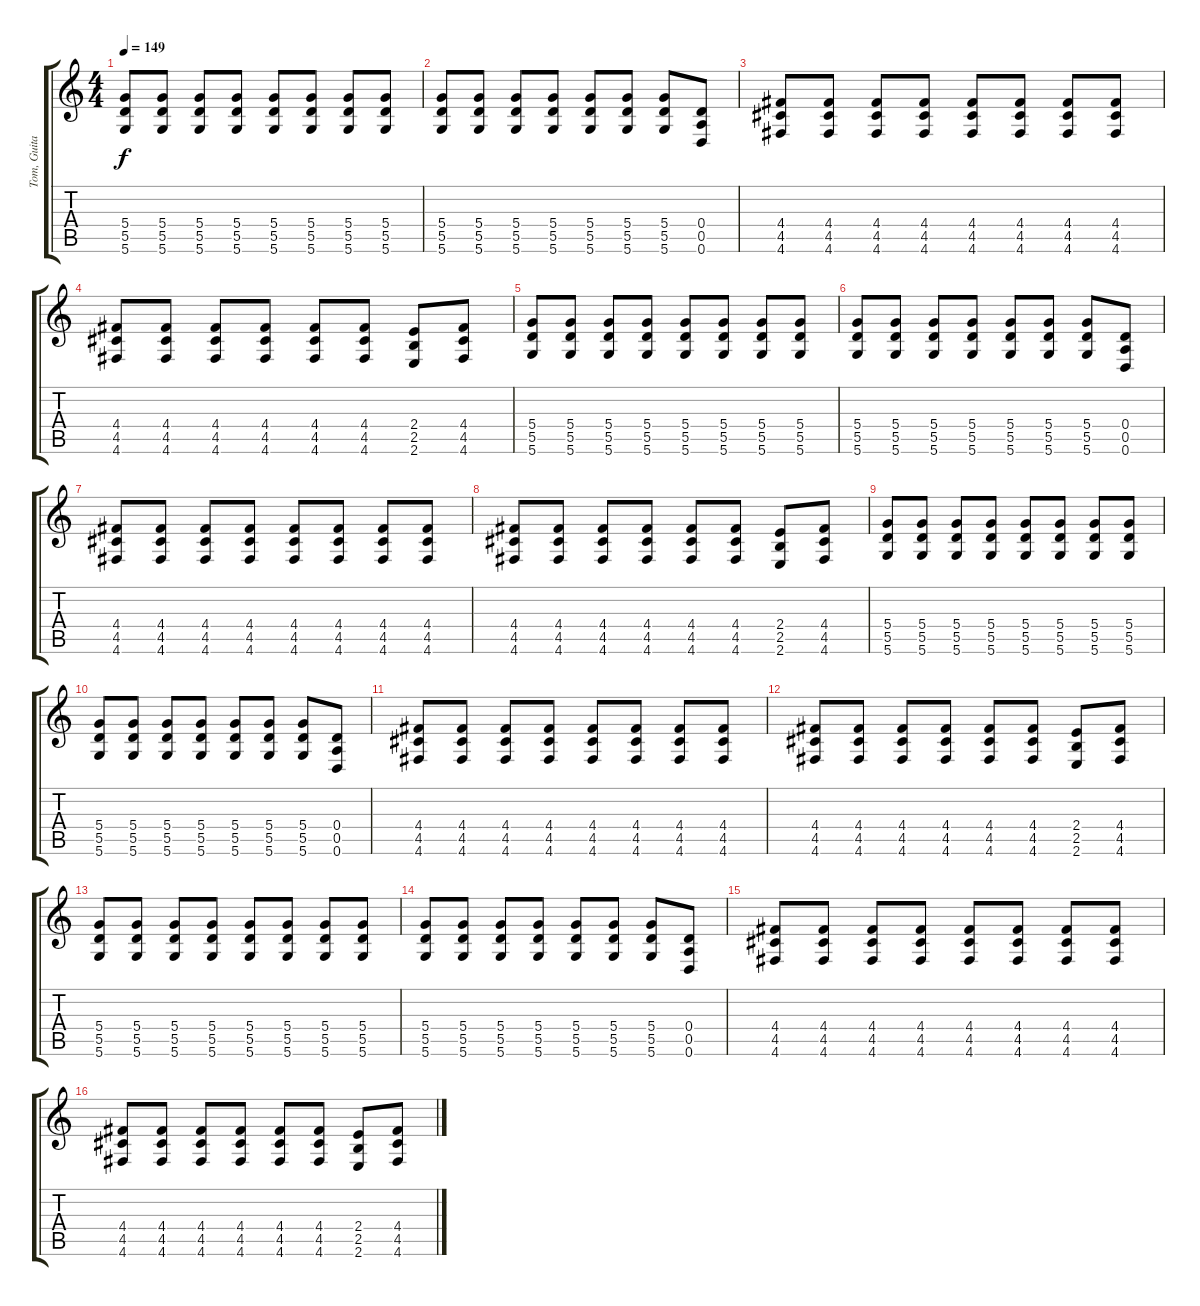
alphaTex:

\track ("Tom, Guitar 1 - {Tabbed by Peter B.}" "Tom, Guita") {instrument electricguitarclean}
\staff {score tabs}
\tuning (E4 B3 G3 D3 A2 D2) {hide}
\ts (4 4)
\tempo 149
\clef g2
\ks c
(5.4 5.5 5.6).8{dy f instrument distortionguitar} (5.4 5.5 5.6).8 (5.4 5.5 5.6).8 (5.4 5.5 5.6).8 (5.4 5.5 5.6).8 (5.4 5.5 5.6).8 (5.4 5.5 5.6).8 (5.4 5.5 5.6).8 |
(5.4 5.5 5.6).8 (5.4 5.5 5.6).8 (5.4 5.5 5.6).8 (5.4 5.5 5.6).8 (5.4 5.5 5.6).8 (5.4 5.5 5.6).8 (5.4 5.5 5.6).8 (0.4 0.5 0.6).8 |
(4.4 4.5 4.6).8 (4.4 4.5 4.6).8 (4.4 4.5 4.6).8 (4.4 4.5 4.6).8 (4.4 4.5 4.6).8 (4.4 4.5 4.6).8 (4.4 4.5 4.6).8 (4.4 4.5 4.6).8 |
(4.4 4.5 4.6).8 (4.4 4.5 4.6).8 (4.4 4.5 4.6).8 (4.4 4.5 4.6).8 (4.4 4.5 4.6).8 (4.4 4.5 4.6).8 (2.4 2.5 2.6).8 (4.4 4.5 4.6).8 |
(5.4 5.5 5.6).8 (5.4 5.5 5.6).8 (5.4 5.5 5.6).8 (5.4 5.5 5.6).8 (5.4 5.5 5.6).8 (5.4 5.5 5.6).8 (5.4 5.5 5.6).8 (5.4 5.5 5.6).8 |
(5.4 5.5 5.6).8 (5.4 5.5 5.6).8 (5.4 5.5 5.6).8 (5.4 5.5 5.6).8 (5.4 5.5 5.6).8 (5.4 5.5 5.6).8 (5.4 5.5 5.6).8 (0.4 0.5 0.6).8 |
(4.4 4.5 4.6).8 (4.4 4.5 4.6).8 (4.4 4.5 4.6).8 (4.4 4.5 4.6).8 (4.4 4.5 4.6).8 (4.4 4.5 4.6).8 (4.4 4.5 4.6).8 (4.4 4.5 4.6).8 |
(4.4 4.5 4.6).8 (4.4 4.5 4.6).8 (4.4 4.5 4.6).8 (4.4 4.5 4.6).8 (4.4 4.5 4.6).8 (4.4 4.5 4.6).8 (2.4 2.5 2.6).8 (4.4 4.5 4.6).8 |
(5.4 5.5 5.6).8 (5.4 5.5 5.6).8 (5.4 5.5 5.6).8 (5.4 5.5 5.6).8 (5.4 5.5 5.6).8 (5.4 5.5 5.6).8 (5.4 5.5 5.6).8 (5.4 5.5 5.6).8 |
(5.4 5.5 5.6).8 (5.4 5.5 5.6).8 (5.4 5.5 5.6).8 (5.4 5.5 5.6).8 (5.4 5.5 5.6).8 (5.4 5.5 5.6).8 (5.4 5.5 5.6).8 (0.4 0.5 0.6).8 |
(4.4 4.5 4.6).8 (4.4 4.5 4.6).8 (4.4 4.5 4.6).8 (4.4 4.5 4.6).8 (4.4 4.5 4.6).8 (4.4 4.5 4.6).8 (4.4 4.5 4.6).8 (4.4 4.5 4.6).8 |
(4.4 4.5 4.6).8 (4.4 4.5 4.6).8 (4.4 4.5 4.6).8 (4.4 4.5 4.6).8 (4.4 4.5 4.6).8 (4.4 4.5 4.6).8 (2.4 2.5 2.6).8 (4.4 4.5 4.6).8 |
(5.4 5.5 5.6).8 (5.4 5.5 5.6).8 (5.4 5.5 5.6).8 (5.4 5.5 5.6).8 (5.4 5.5 5.6).8 (5.4 5.5 5.6).8 (5.4 5.5 5.6).8 (5.4 5.5 5.6).8 |
(5.4 5.5 5.6).8 (5.4 5.5 5.6).8 (5.4 5.5 5.6).8 (5.4 5.5 5.6).8 (5.4 5.5 5.6).8 (5.4 5.5 5.6).8 (5.4 5.5 5.6).8 (0.4 0.5 0.6).8 |
(4.4 4.5 4.6).8 (4.4 4.5 4.6).8 (4.4 4.5 4.6).8 (4.4 4.5 4.6).8 (4.4 4.5 4.6).8 (4.4 4.5 4.6).8 (4.4 4.5 4.6).8 (4.4 4.5 4.6).8 |
(4.4 4.5 4.6).8 (4.4 4.5 4.6).8 (4.4 4.5 4.6).8 (4.4 4.5 4.6).8 (4.4 4.5 4.6).8 (4.4 4.5 4.6).8 (2.4 2.5 2.6).8 (4.4 4.5 4.6).8
